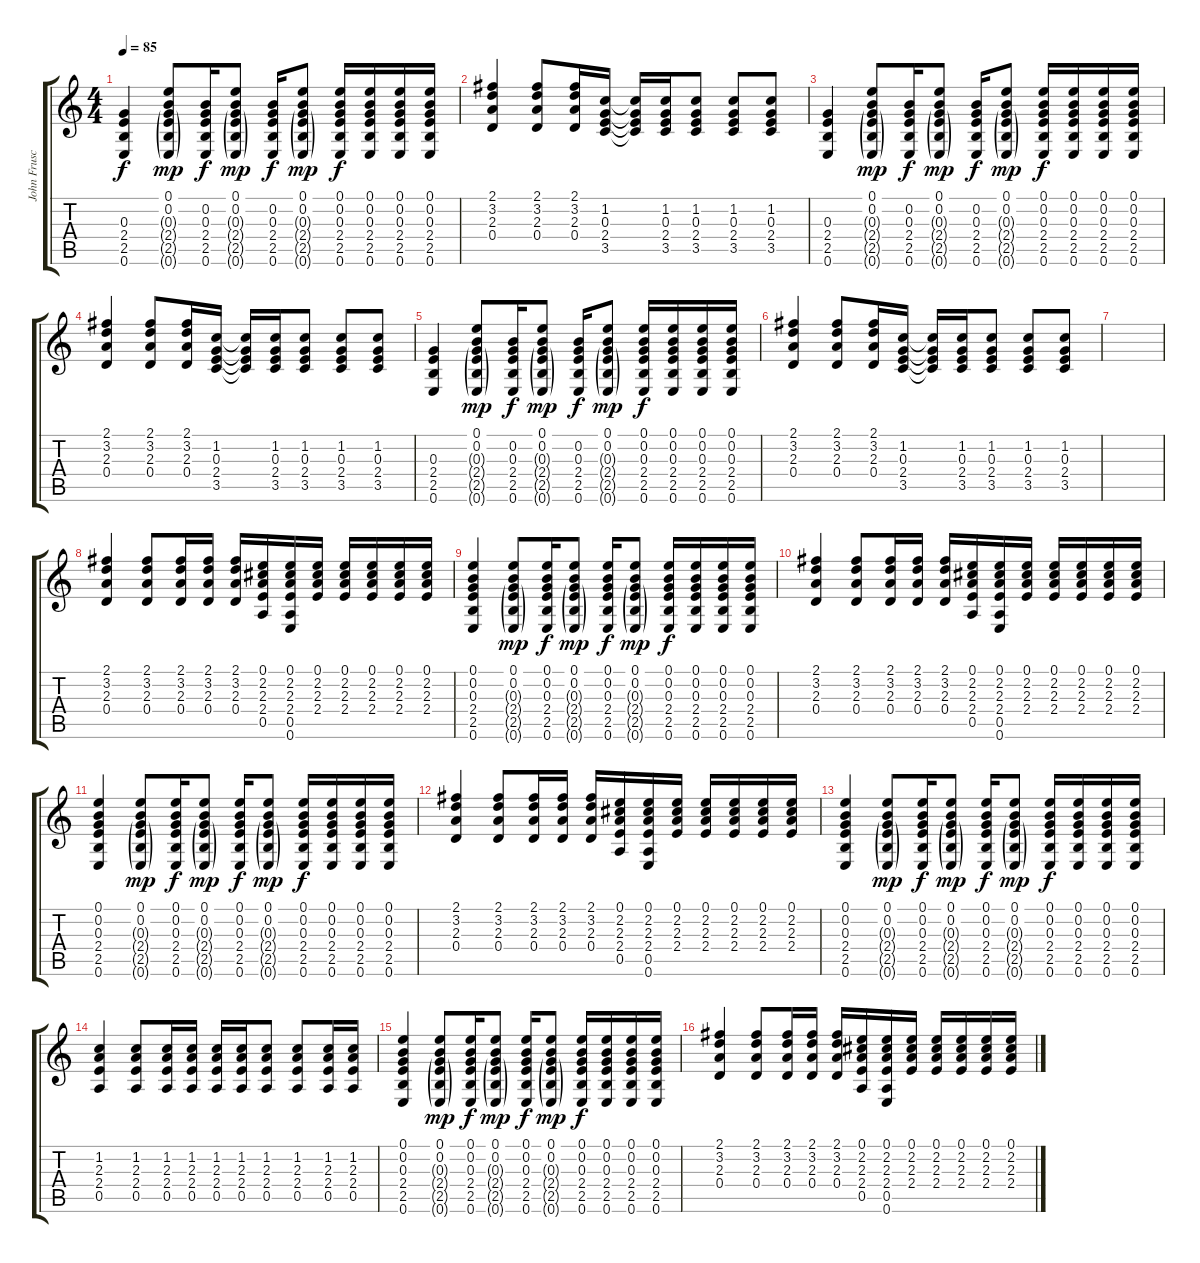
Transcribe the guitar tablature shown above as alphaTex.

\track ("John Frusciante - Acoustic Guitar 1" "John Frusc") {instrument acousticguitarsteel}
\staff {score tabs}
\tuning (E4 B3 G3 D3 A2 E2) {hide}
\ts (4 4)
\tempo 85
\clef g2
\ks c
(0.3 2.4 2.5 0.6).4{dy f} (0.1 0.2 0.3{g} 2.4{g} 2.5{g} 0.6{g}).8{dy mp} (0.2 0.3 2.4 2.5 0.6).16{dy f} (0.1 0.2 0.3{g} 2.4{g} 2.5{g} 0.6{g}).8{dy mp} (0.2 0.3 2.4 2.5 0.6).16{dy f} (0.1 0.2 0.3{g} 2.4{g} 2.5{g} 0.6{g}).8{dy mp} (0.1 0.2 0.3 2.4 2.5 0.6).16{dy f} (0.1 0.2 0.3 2.4 2.5 0.6).16 (0.1 0.2 0.3 2.4 2.5 0.6).16 (0.1 0.2 0.3 2.4 2.5 0.6).16 |
(2.1 3.2 2.3 0.4).4 (2.1 3.2 2.3 0.4).8 (2.1 3.2 2.3 0.4).16 (1.2 0.3 2.4 3.5).16 (1.2{t} 0.3{t} 2.4{t} 3.5{t}).16 (1.2 0.3 2.4 3.5).16 (1.2 0.3 2.4 3.5).8 (1.2 0.3 2.4 3.5).8 (1.2 0.3 2.4 3.5).8 |
(0.3 2.4 2.5 0.6).4 (0.1 0.2 0.3{g} 2.4{g} 2.5{g} 0.6{g}).8{dy mp} (0.2 0.3 2.4 2.5 0.6).16{dy f} (0.1 0.2 0.3{g} 2.4{g} 2.5{g} 0.6{g}).8{dy mp} (0.2 0.3 2.4 2.5 0.6).16{dy f} (0.1 0.2 0.3{g} 2.4{g} 2.5{g} 0.6{g}).8{dy mp} (0.1 0.2 0.3 2.4 2.5 0.6).16{dy f} (0.1 0.2 0.3 2.4 2.5 0.6).16 (0.1 0.2 0.3 2.4 2.5 0.6).16 (0.1 0.2 0.3 2.4 2.5 0.6).16 |
(2.1 3.2 2.3 0.4).4 (2.1 3.2 2.3 0.4).8 (2.1 3.2 2.3 0.4).16 (1.2 0.3 2.4 3.5).16 (1.2{t} 0.3{t} 2.4{t} 3.5{t}).16 (1.2 0.3 2.4 3.5).16 (1.2 0.3 2.4 3.5).8 (1.2 0.3 2.4 3.5).8 (1.2 0.3 2.4 3.5).8 |
(0.3 2.4 2.5 0.6).4 (0.1 0.2 0.3{g} 2.4{g} 2.5{g} 0.6{g}).8{dy mp} (0.2 0.3 2.4 2.5 0.6).16{dy f} (0.1 0.2 0.3{g} 2.4{g} 2.5{g} 0.6{g}).8{dy mp} (0.2 0.3 2.4 2.5 0.6).16{dy f} (0.1 0.2 0.3{g} 2.4{g} 2.5{g} 0.6{g}).8{dy mp} (0.1 0.2 0.3 2.4 2.5 0.6).16{dy f} (0.1 0.2 0.3 2.4 2.5 0.6).16 (0.1 0.2 0.3 2.4 2.5 0.6).16 (0.1 0.2 0.3 2.4 2.5 0.6).16 |
(2.1 3.2 2.3 0.4).4 (2.1 3.2 2.3 0.4).8 (2.1 3.2 2.3 0.4).16 (1.2 0.3 2.4 3.5).16 (1.2{t} 0.3{t} 2.4{t} 3.5{t}).16 (1.2 0.3 2.4 3.5).16 (1.2 0.3 2.4 3.5).8 (1.2 0.3 2.4 3.5).8 (1.2 0.3 2.4 3.5).8 |
|
(2.1 3.2 2.3 0.4).4 (2.1 3.2 2.3 0.4).8 (2.1 3.2 2.3 0.4).16 (2.1 3.2 2.3 0.4).16 (2.1 3.2 2.3 0.4).16 (0.1 2.2 2.3 2.4 0.5).16 (0.1 2.2 2.3 2.4 0.5 0.6).16 (0.1 2.2 2.3 2.4).16 (0.1 2.2 2.3 2.4).16 (0.1 2.2 2.3 2.4).16 (0.1 2.2 2.3 2.4).16 (0.1 2.2 2.3 2.4).16 |
(0.1 0.2 0.3 2.4 2.5 0.6).4 (0.1 0.2 0.3{g} 2.4{g} 2.5{g} 0.6{g}).8{dy mp} (0.1 0.2 0.3 2.4 2.5 0.6).16{dy f} (0.1 0.2 0.3{g} 2.4{g} 2.5{g} 0.6{g}).8{dy mp} (0.1 0.2 0.3 2.4 2.5 0.6).16{dy f} (0.1 0.2 0.3{g} 2.4{g} 2.5{g} 0.6{g}).8{dy mp} (0.1 0.2 0.3 2.4 2.5 0.6).16{dy f} (0.1 0.2 0.3 2.4 2.5 0.6).16 (0.1 0.2 0.3 2.4 2.5 0.6).16 (0.1 0.2 0.3 2.4 2.5 0.6).16 |
(2.1 3.2 2.3 0.4).4 (2.1 3.2 2.3 0.4).8 (2.1 3.2 2.3 0.4).16 (2.1 3.2 2.3 0.4).16 (2.1 3.2 2.3 0.4).16 (0.1 2.2 2.3 2.4 0.5).16 (0.1 2.2 2.3 2.4 0.5 0.6).16 (0.1 2.2 2.3 2.4).16 (0.1 2.2 2.3 2.4).16 (0.1 2.2 2.3 2.4).16 (0.1 2.2 2.3 2.4).16 (0.1 2.2 2.3 2.4).16 |
(0.1 0.2 0.3 2.4 2.5 0.6).4 (0.1 0.2 0.3{g} 2.4{g} 2.5{g} 0.6{g}).8{dy mp} (0.1 0.2 0.3 2.4 2.5 0.6).16{dy f} (0.1 0.2 0.3{g} 2.4{g} 2.5{g} 0.6{g}).8{dy mp} (0.1 0.2 0.3 2.4 2.5 0.6).16{dy f} (0.1 0.2 0.3{g} 2.4{g} 2.5{g} 0.6{g}).8{dy mp} (0.1 0.2 0.3 2.4 2.5 0.6).16{dy f} (0.1 0.2 0.3 2.4 2.5 0.6).16 (0.1 0.2 0.3 2.4 2.5 0.6).16 (0.1 0.2 0.3 2.4 2.5 0.6).16 |
(2.1 3.2 2.3 0.4).4 (2.1 3.2 2.3 0.4).8 (2.1 3.2 2.3 0.4).16 (2.1 3.2 2.3 0.4).16 (2.1 3.2 2.3 0.4).16 (0.1 2.2 2.3 2.4 0.5).16 (0.1 2.2 2.3 2.4 0.5 0.6).16 (0.1 2.2 2.3 2.4).16 (0.1 2.2 2.3 2.4).16 (0.1 2.2 2.3 2.4).16 (0.1 2.2 2.3 2.4).16 (0.1 2.2 2.3 2.4).16 |
(0.1 0.2 0.3 2.4 2.5 0.6).4 (0.1 0.2 0.3{g} 2.4{g} 2.5{g} 0.6{g}).8{dy mp} (0.1 0.2 0.3 2.4 2.5 0.6).16{dy f} (0.1 0.2 0.3{g} 2.4{g} 2.5{g} 0.6{g}).8{dy mp} (0.1 0.2 0.3 2.4 2.5 0.6).16{dy f} (0.1 0.2 0.3{g} 2.4{g} 2.5{g} 0.6{g}).8{dy mp} (0.1 0.2 0.3 2.4 2.5 0.6).16{dy f} (0.1 0.2 0.3 2.4 2.5 0.6).16 (0.1 0.2 0.3 2.4 2.5 0.6).16 (0.1 0.2 0.3 2.4 2.5 0.6).16 |
(1.2 2.3 2.4 0.5).4 (1.2 2.3 2.4 0.5).8 (1.2 2.3 2.4 0.5).16 (1.2 2.3 2.4 0.5).16 (1.2 2.3 2.4 0.5).16 (1.2 2.3 2.4 0.5).16 (1.2 2.3 2.4 0.5).8 (1.2 2.3 2.4 0.5).8 (1.2 2.3 2.4 0.5).16 (1.2 2.3 2.4 0.5).16 |
(0.1 0.2 0.3 2.4 2.5 0.6).4 (0.1 0.2 0.3{g} 2.4{g} 2.5{g} 0.6{g}).8{dy mp} (0.1 0.2 0.3 2.4 2.5 0.6).16{dy f} (0.1 0.2 0.3{g} 2.4{g} 2.5{g} 0.6{g}).8{dy mp} (0.1 0.2 0.3 2.4 2.5 0.6).16{dy f} (0.1 0.2 0.3{g} 2.4{g} 2.5{g} 0.6{g}).8{dy mp} (0.1 0.2 0.3 2.4 2.5 0.6).16{dy f} (0.1 0.2 0.3 2.4 2.5 0.6).16 (0.1 0.2 0.3 2.4 2.5 0.6).16 (0.1 0.2 0.3 2.4 2.5 0.6).16 |
(2.1 3.2 2.3 0.4).4 (2.1 3.2 2.3 0.4).8 (2.1 3.2 2.3 0.4).16 (2.1 3.2 2.3 0.4).16 (2.1 3.2 2.3 0.4).16 (0.1 2.2 2.3 2.4 0.5).16 (0.1 2.2 2.3 2.4 0.5 0.6).16 (0.1 2.2 2.3 2.4).16 (0.1 2.2 2.3 2.4).16 (0.1 2.2 2.3 2.4).16 (0.1 2.2 2.3 2.4).16 (0.1 2.2 2.3 2.4).16
